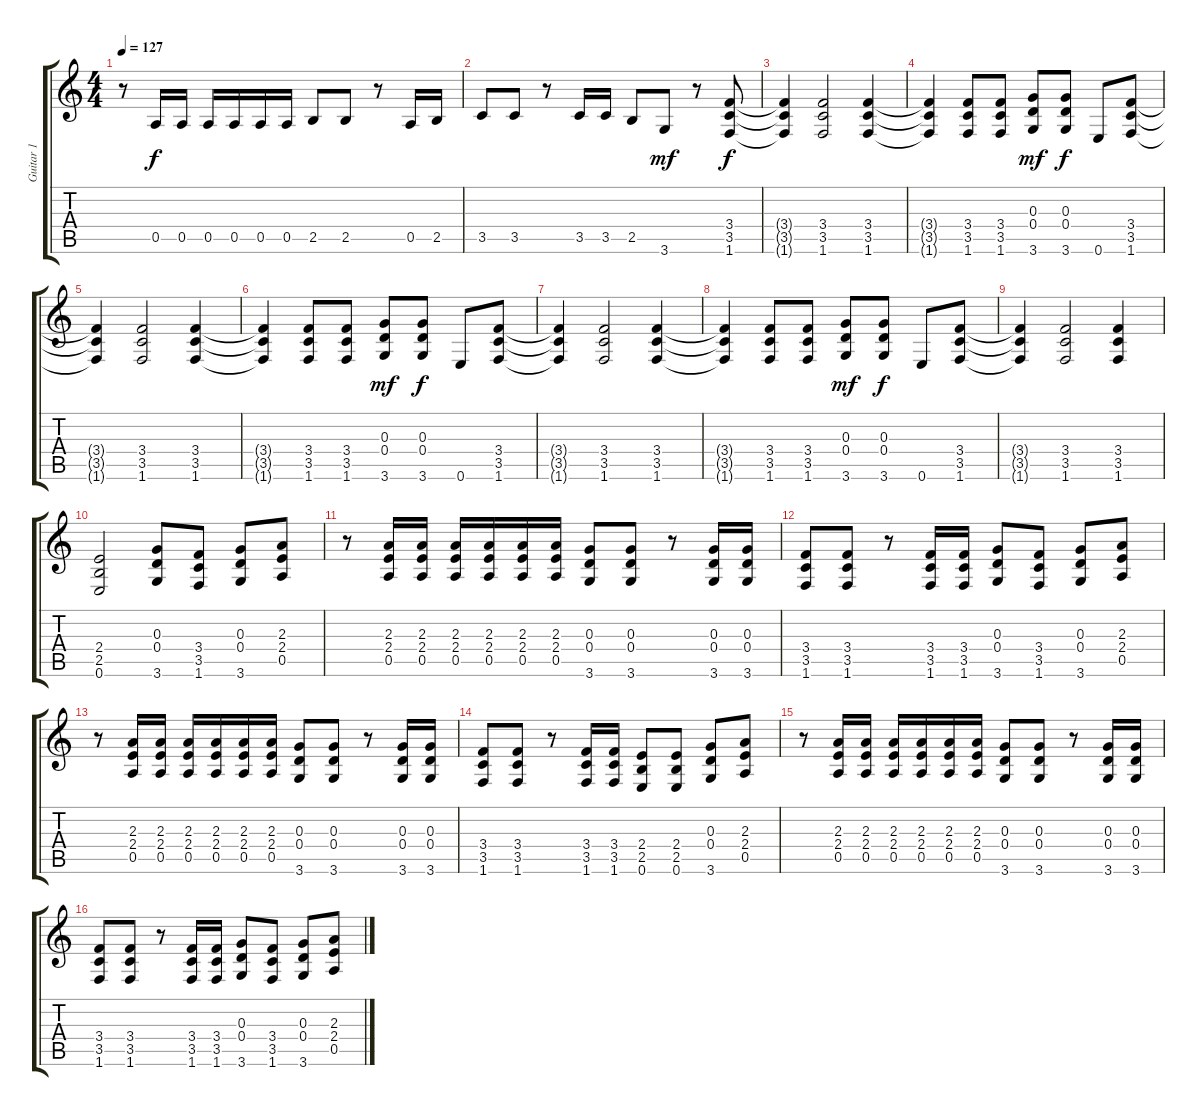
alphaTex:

\track ("Guitar 1" "Guitar 1") {instrument distortionguitar}
\staff {score tabs}
\tuning (E4 B3 G3 D3 A2 E2) {hide}
\ts (4 4)
\tempo 127
\clef g2
\ks c
r.8{dy f} 0.5.16 0.5.16 0.5.16 0.5.16 0.5.16 0.5.16 2.5.8 2.5.8 r.8 0.5.16 2.5.16 |
3.5.8{instrument distortionguitar} 3.5.8 r.8 3.5.16 3.5.16 2.5.8 3.6.8{dy mf} r.8 (3.4 3.5 1.6).8{dy f} |
(3.4{t} 3.5{t} 1.6{t}).4 (3.4 3.5 1.6).2 (3.4 3.5 1.6).4 |
(3.4{t} 3.5{t} 1.6{t}).4 (3.4 3.5 1.6).8 (3.4 3.5 1.6).8 (0.3 0.4 3.6).8{dy mf} (0.3 0.4 3.6).8{dy f} 0.6.8{instrument electricguitarmuted} (3.4 3.5 1.6).8{instrument distortionguitar} |
(3.4{t} 3.5{t} 1.6{t}).4 (3.4 3.5 1.6).2 (3.4 3.5 1.6).4 |
(3.4{t} 3.5{t} 1.6{t}).4 (3.4 3.5 1.6).8 (3.4 3.5 1.6).8 (0.3 0.4 3.6).8{dy mf} (0.3 0.4 3.6).8{dy f} 0.6.8{instrument electricguitarmuted} (3.4 3.5 1.6).8{instrument distortionguitar} |
(3.4{t} 3.5{t} 1.6{t}).4 (3.4 3.5 1.6).2 (3.4 3.5 1.6).4 |
(3.4{t} 3.5{t} 1.6{t}).4 (3.4 3.5 1.6).8 (3.4 3.5 1.6).8 (0.3 0.4 3.6).8{dy mf} (0.3 0.4 3.6).8{dy f} 0.6.8{instrument electricguitarmuted} (3.4 3.5 1.6).8{instrument distortionguitar} |
(3.4{t} 3.5{t} 1.6{t}).4 (3.4 3.5 1.6).2 (3.4 3.5 1.6).4 |
(2.4 2.5 0.6).2 (0.3 0.4 3.6).8 (3.4 3.5 1.6).8 (0.3 0.4 3.6).8 (2.3 2.4 0.5).8 |
r.8 (2.3 2.4 0.5).16 (2.3 2.4 0.5).16 (2.3 2.4 0.5).16 (2.3 2.4 0.5).16 (2.3 2.4 0.5).16 (2.3 2.4 0.5).16 (0.3 0.4 3.6).8 (0.3 0.4 3.6).8 r.8 (0.3 0.4 3.6).16 (0.3 0.4 3.6).16 |
(3.4 3.5 1.6).8 (3.4 3.5 1.6).8 r.8 (3.4 3.5 1.6).16 (3.4 3.5 1.6).16 (0.3 0.4 3.6).8 (3.4 3.5 1.6).8 (0.3 0.4 3.6).8 (2.3 2.4 0.5).8 |
r.8 (2.3 2.4 0.5).16 (2.3 2.4 0.5).16 (2.3 2.4 0.5).16 (2.3 2.4 0.5).16 (2.3 2.4 0.5).16 (2.3 2.4 0.5).16 (0.3 0.4 3.6).8 (0.3 0.4 3.6).8 r.8 (0.3 0.4 3.6).16 (0.3 0.4 3.6).16 |
(3.4 3.5 1.6).8 (3.4 3.5 1.6).8 r.8 (3.4 3.5 1.6).16 (3.4 3.5 1.6).16 (2.4 2.5 0.6).8 (2.4 2.5 0.6).8 (0.3 0.4 3.6).8 (2.3 2.4 0.5).8 |
r.8 (2.3 2.4 0.5).16 (2.3 2.4 0.5).16 (2.3 2.4 0.5).16 (2.3 2.4 0.5).16 (2.3 2.4 0.5).16 (2.3 2.4 0.5).16 (0.3 0.4 3.6).8 (0.3 0.4 3.6).8 r.8 (0.3 0.4 3.6).16 (0.3 0.4 3.6).16 |
(3.4 3.5 1.6).8 (3.4 3.5 1.6).8 r.8 (3.4 3.5 1.6).16 (3.4 3.5 1.6).16 (0.3 0.4 3.6).8 (3.4 3.5 1.6).8 (0.3 0.4 3.6).8 (2.3 2.4 0.5).8
